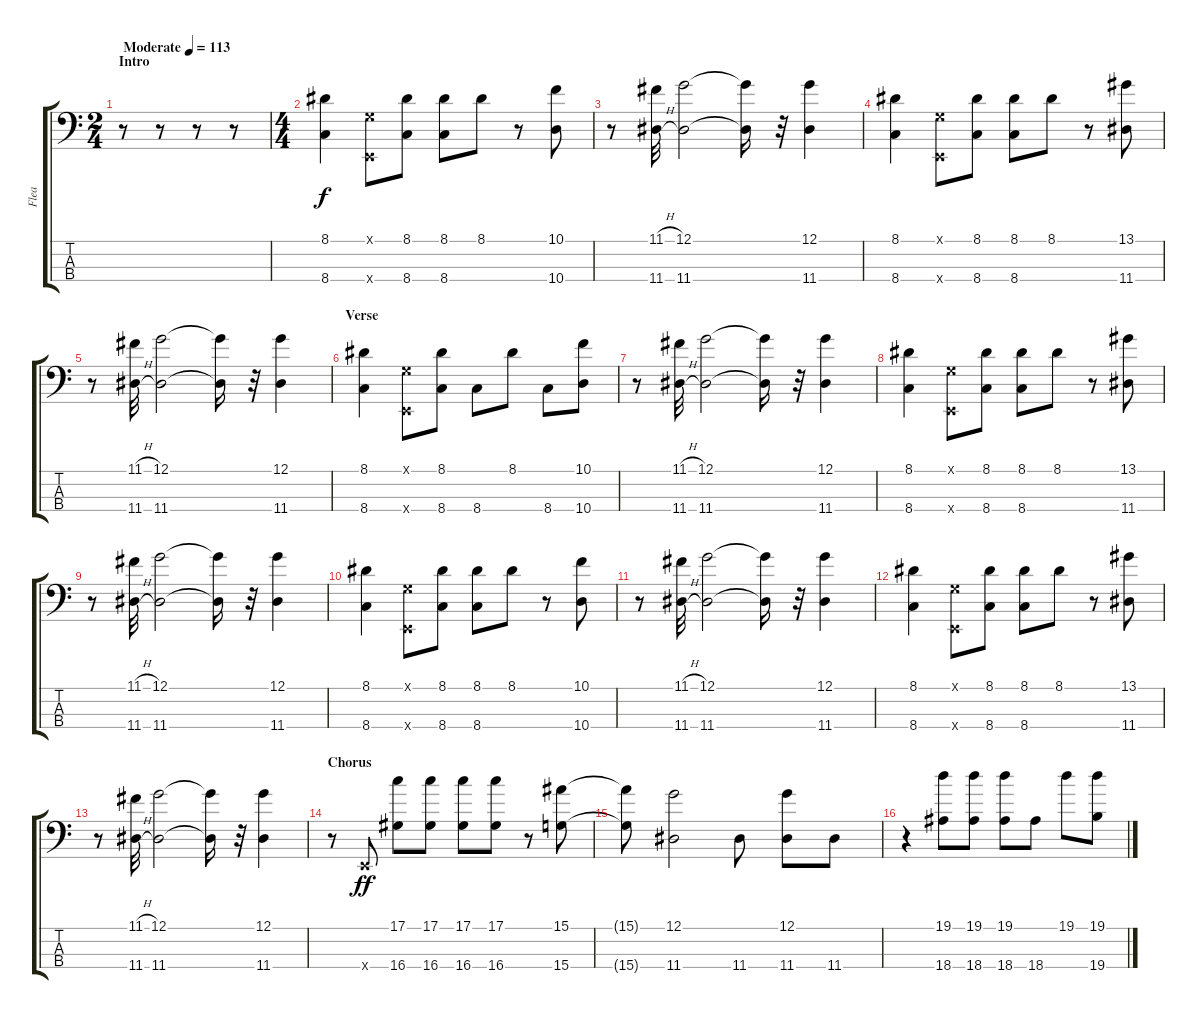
\track ("Flea" "Flea") {instrument electricbassfinger}
\staff {score tabs}
\tuning (G2 D2 A1 E1) {hide}
\ts (2 4)
\section ("" "Intro")
\tempo (113 "Moderate")
\clef f4
\ks c
r.8{dy f instrument electricbassfinger} r.8 r.8 r.8 |
\ts (4 4)
(8.1 8.4).4 (0.1{x} 0.4{x}).8 (8.1 8.4).8 (8.1 8.4).8 8.1.8 r.8 (10.1 10.4).8 |
r.8 (11.1{h} 11.4{h}).32 (12.1 11.4).2 (12.1{t} 11.4{t}).16 r.32 (12.1 11.4).4 |
(8.1 8.4).4 (0.1{x} 0.4{x}).8 (8.1 8.4).8 (8.1 8.4).8 8.1.8 r.8 (13.1 11.4).8 |
r.8 (11.1{h} 11.4{h}).32 (12.1 11.4).2 (12.1{t} 11.4{t}).16 r.32 (12.1 11.4).4 |
\section ("" "Verse")
(8.1 8.4).4 (0.1{x} 0.4{x}).8 (8.1 8.4).8 8.4.8 8.1.8 8.4.8 (10.1 10.4).8 |
r.8 (11.1{h} 11.4{h}).32 (12.1 11.4).2 (12.1{t} 11.4{t}).16 r.32 (12.1 11.4).4 |
(8.1 8.4).4 (0.1{x} 0.4{x}).8 (8.1 8.4).8 (8.1 8.4).8 8.1.8 r.8 (13.1 11.4).8 |
r.8 (11.1{h} 11.4{h}).32 (12.1 11.4).2 (12.1{t} 11.4{t}).16 r.32 (12.1 11.4).4 |
(8.1 8.4).4 (0.1{x} 0.4{x}).8 (8.1 8.4).8 (8.1 8.4).8 8.1.8 r.8 (10.1 10.4).8 |
r.8 (11.1{h} 11.4{h}).32 (12.1 11.4).2 (12.1{t} 11.4{t}).16 r.32 (12.1 11.4).4 |
(8.1 8.4).4 (0.1{x} 0.4{x}).8 (8.1 8.4).8 (8.1 8.4).8 8.1.8 r.8 (13.1 11.4).8 |
r.8 (11.1{h} 11.4{h}).32 (12.1 11.4).2 (12.1{t} 11.4{t}).16 r.32 (12.1 11.4).4 |
\section ("" "Chorus")
r.8 0.4{x}.8{dy ff} (17.1 16.4).8 (17.1 16.4).8 (17.1 16.4).8 (17.1 16.4).8 r.8 (15.1 15.4).8 |
(15.1{t} 15.4{t}).8 (12.1 11.4).2 11.4.8 (12.1 11.4).8 11.4.8 |
r.4 (19.1 18.4).8 (19.1 18.4).8 (19.1 18.4).8 18.4.8 19.1.8 (19.1 19.4).8
